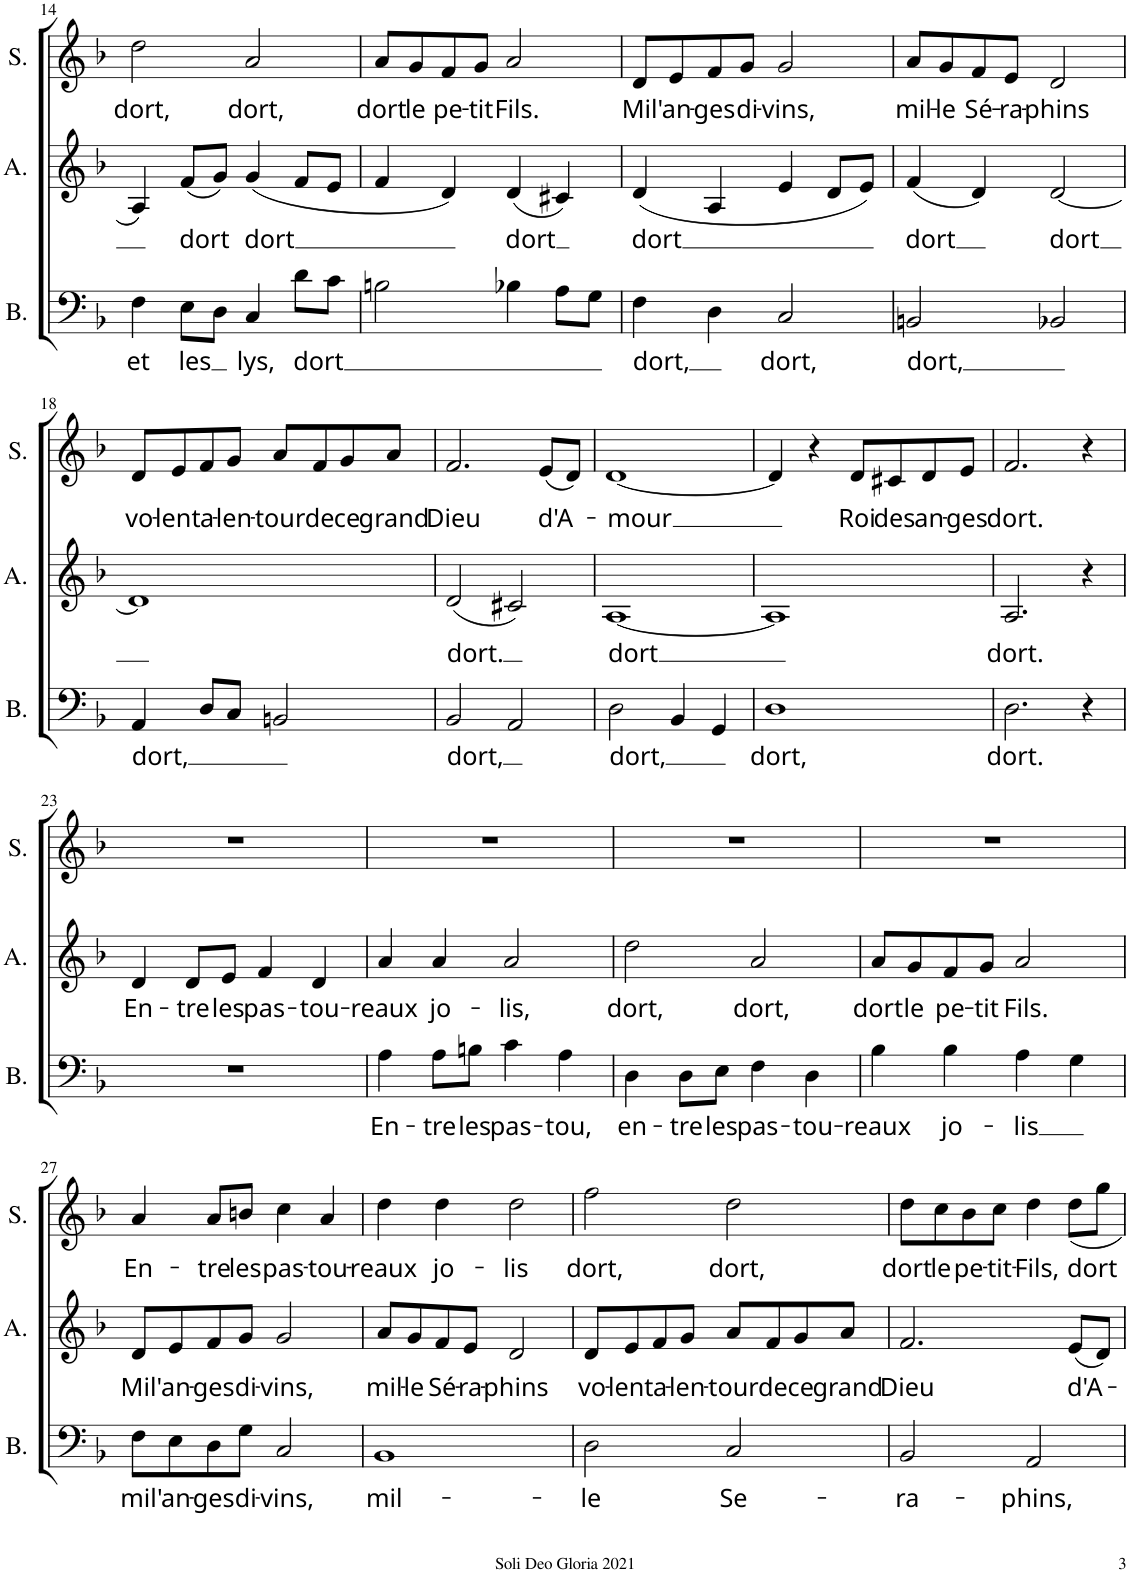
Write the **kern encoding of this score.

**kern	**text	**kern	**text	**kern	**text
*part3	*part3	*part2	*part2	*part1	*part1
*staff3	*staff3	*staff2	*staff2	*staff1	*staff1
*I"Bass	*	*I"Alto	*	*I"Soprano	*
*I'B.	*	*I'A.	*	*I'S.	*
!!LO:PB:g=z
*clefF4	*	*clefG2	*	*clefG2	*
*k[b-]	*	*k[b-]	*	*k[b-]	*
*M4/4	*	*M4/4	*	*M4/4	*
*met(c)	*	*met(c)	*	*met(c)	*
=14	=14	=14	=14	=14	=14
!	!LO:LY:b	!	!	!	!LO:LY:b
4F\	et	4A/	.	2dd\	dort,
!	!LO:LY:b	!	!LO:LY:b	!	!
8E\L	les	(8f/L	dort	.	.
8D\J	.	8g/J)	.	.	.
!	!LO:LY:b	!	!LO:LY:b	!	!LO:LY:b
4C/	lys,	(4g/	dort	2a/	dort,
!	!LO:LY:b	!	!	!	!
8d\L	dort	8f/L	.	.	.
8c\J	.	8e/J	.	.	.
=15	=15	=15	=15	=15	=15
!	!	!	!	!	!LO:LY:b
2Bn\	.	4f/	.	8a/L	dort
!	!	!	!	!	!LO:LY:b
.	.	.	.	8g/	le
!	!	!	!	!	!LO:LY:b
.	.	4d/)	.	8f/	pe-
!	!	!	!	!	!LO:LY:b
.	.	.	.	8g/J	-tit
!	!	!	!LO:LY:b	!	!LO:LY:b
4B-X\	.	(4d/	dort	2a/	Fils.
8A\L	.	4c#X/)	.	.	.
8G\J	.	.	.	.	.
=16	=16	=16	=16	=16	=16
!	!LO:LY:b	!	!LO:LY:b	!	!LO:LY:b
4F\	dort,	(4d/	dort	8d/L	Mil'
!	!	!	!	!	!LO:LY:b
.	.	.	.	8e/	an-
!	!	!	!	!	!LO:LY:b
4D\	.	4A/	.	8f/	-ges
!	!	!	!	!	!LO:LY:b
.	.	.	.	8g/J	di-
!	!LO:LY:b	!	!	!	!LO:LY:b
2C/	dort,	4e/	.	2g/	-vins,
.	.	8d/L	.	.	.
.	.	8e/J)	.	.	.
=17	=17	=17	=17	=17	=17
!	!LO:LY:b	!	!LO:LY:b	!	!LO:LY:b
2BBn/	dort,	(4f/	dort	8a/L	mil-
!	!	!	!	!	!LO:LY:b
.	.	.	.	8g/	-le
!	!	!	!	!	!LO:LY:b
.	.	4d/)	.	8f/	Sé-
!	!	!	!	!	!LO:LY:b
.	.	.	.	8e/J	-ra-
!	!	!	!LO:LY:b	!	!LO:LY:b
2BB-X/	.	[2d/	dort	2d/	-phins
!!LO:LB:g=z
=18	=18	=18	=18	=18	=18
!	!LO:LY:b	!	!	!	!LO:LY:b
4AA/	dort,	1d]	.	8d/L	vo-
!	!	!	!	!	!LO:LY:b
.	.	.	.	8e/	-lent
!	!	!	!	!	!LO:LY:b
8D/L	.	.	.	8f/	a-
!	!	!	!	!	!LO:LY:b
8C/J	.	.	.	8g/J	-len-
!	!	!	!	!	!LO:LY:b
2BBn/	.	.	.	8a/L	-tour
!	!	!	!	!	!LO:LY:b
.	.	.	.	8f/	de
!	!	!	!	!	!LO:LY:b
.	.	.	.	8g/	ce
!	!	!	!	!	!LO:LY:b
.	.	.	.	8a/J	grand
=19	=19	=19	=19	=19	=19
!	!LO:LY:b	!	!LO:LY:b	!	!LO:LY:b
2BB-/	dort,	(2d/	dort.	2.f/	Dieu
2AA/	.	2c#X/)	.	.	.
!	!	!	!	!	!LO:LY:b
.	.	.	.	(8e/L	d'A-
.	.	.	.	8d/J)	.
=20	=20	=20	=20	=20	=20
!	!LO:LY:b	!	!LO:LY:b	!	!LO:LY:b
2D\	dort,	[1A	dort	[1d	-mour
4BB-/	.	.	.	.	.
4GG/	.	.	.	.	.
=21	=21	=21	=21	=21	=21
!	!LO:LY:b	!	!	!	!
1D	dort,	1A]	.	4d/]	.
.	.	.	.	4r	.
!	!	!	!	!	!LO:LY:b
.	.	.	.	8d/L	Roi
!	!	!	!	!	!LO:LY:b
.	.	.	.	8c#X/	des
!	!	!	!	!	!LO:LY:b
.	.	.	.	8d/	an-
!	!	!	!	!	!LO:LY:b
.	.	.	.	8e/J	-ges
=22	=22	=22	=22	=22	=22
!	!LO:LY:b	!	!LO:LY:b	!	!LO:LY:b
2.D\	dort.	2.A/	dort.	2.f/	dort.
4r	.	4r	.	4r	.
!!LO:LB:g=z
=23	=23	=23	=23	=23	=23
!	!	!	!LO:LY:b	!	!
1r	.	4d/	En-	1r	.
!	!	!	!LO:LY:b	!	!
.	.	8d/L	-tre	.	.
!	!	!	!LO:LY:b	!	!
.	.	8e/J	les	.	.
!	!	!	!LO:LY:b	!	!
.	.	4f/	pas-	.	.
!	!	!	!LO:LY:b	!	!
.	.	4d/	-tou-	.	.
=24	=24	=24	=24	=24	=24
!	!LO:LY:b	!	!LO:LY:b	!	!
4A\	En-	4a/	-reaux	1r	.
!	!LO:LY:b	!	!LO:LY:b	!	!
8A\L	-tre	4a/	jo-	.	.
!	!LO:LY:b	!	!	!	!
8Bn\J	les	.	.	.	.
!	!LO:LY:b	!	!LO:LY:b	!	!
4c\	pas-	2a/	-lis,	.	.
!	!LO:LY:b	!	!	!	!
4A\	-tou,	.	.	.	.
=25	=25	=25	=25	=25	=25
!	!LO:LY:b	!	!LO:LY:b	!	!
4D\	en-	2dd\	dort,	1r	.
!	!LO:LY:b	!	!	!	!
8D\L	-tre	.	.	.	.
!	!LO:LY:b	!	!	!	!
8E\J	les	.	.	.	.
!	!LO:LY:b	!	!LO:LY:b	!	!
4F\	pas-	2a/	dort,	.	.
!	!LO:LY:b	!	!	!	!
4D\	-tou-	.	.	.	.
=26	=26	=26	=26	=26	=26
!	!LO:LY:b	!	!LO:LY:b	!	!
4B-\	-reaux	8a/L	dort	1r	.
!	!	!	!LO:LY:b	!	!
.	.	8g/	le	.	.
!	!LO:LY:b	!	!LO:LY:b	!	!
4B-\	jo-	8f/	pe-	.	.
!	!	!	!LO:LY:b	!	!
.	.	8g/J	-tit	.	.
!	!LO:LY:b	!	!LO:LY:b	!	!
4A\	-lis	2a/	Fils.	.	.
4G\	.	.	.	.	.
!!LO:LB:g=z
=27	=27	=27	=27	=27	=27
!	!LO:LY:b	!	!LO:LY:b	!	!LO:LY:b
8F\L	mil'	8d/L	Mil'	4a/	En-
!	!LO:LY:b	!	!LO:LY:b	!	!
8E\	an-	8e/	an-	.	.
!	!LO:LY:b	!	!LO:LY:b	!	!LO:LY:b
8D\	-ges	8f/	-ges	8a/L	-tre
!	!LO:LY:b	!	!LO:LY:b	!	!LO:LY:b
8G\J	di-	8g/J	di-	8bn/J	les
!	!LO:LY:b	!	!LO:LY:b	!	!LO:LY:b
2C/	-vins,	2g/	-vins,	4cc\	pas-
!	!	!	!	!	!LO:LY:b
.	.	.	.	4a/	-tou-
=28	=28	=28	=28	=28	=28
!	!LO:LY:b	!	!LO:LY:b	!	!LO:LY:b
1BB-	mil-	8a/L	mil-	4dd\	-reaux
!	!	!	!LO:LY:b	!	!
.	.	8g/	-le	.	.
!	!	!	!LO:LY:b	!	!LO:LY:b
.	.	8f/	Sé-	4dd\	jo-
!	!	!	!LO:LY:b	!	!
.	.	8e/J	-ra-	.	.
!	!	!	!LO:LY:b	!	!LO:LY:b
.	.	2d/	-phins	2dd\	-lis
=29	=29	=29	=29	=29	=29
!	!LO:LY:b	!	!LO:LY:b	!	!LO:LY:b
2D\	-le	8d/L	vo-	2ff\	dort,
!	!	!	!LO:LY:b	!	!
.	.	8e/	-lent	.	.
!	!	!	!LO:LY:b	!	!
.	.	8f/	a-	.	.
!	!	!	!LO:LY:b	!	!
.	.	8g/J	-len-	.	.
!	!LO:LY:b	!	!LO:LY:b	!	!LO:LY:b
2C/	Se-	8a/L	-tour	2dd\	dort,
!	!	!	!LO:LY:b	!	!
.	.	8f/	de	.	.
!	!	!	!LO:LY:b	!	!
.	.	8g/	ce	.	.
!	!	!	!LO:LY:b	!	!
.	.	8a/J	grand	.	.
=30	=30	=30	=30	=30	=30
!	!LO:LY:b	!	!LO:LY:b	!	!LO:LY:b
2BB-/	-ra-	2.f/	Dieu	8dd\L	dort
!	!	!	!	!	!LO:LY:b
.	.	.	.	8cc\	le
!	!	!	!	!	!LO:LY:b
.	.	.	.	8b-\	pe-
!	!	!	!	!	!LO:LY:b
.	.	.	.	8cc\J	-tit-
!	!LO:LY:b	!	!	!	!LO:LY:b
2AA/	-phins,	.	.	4dd\	-Fils,
!	!	!	!LO:LY:b	!	!LO:LY:b
.	.	(8e/L	d'A-	8dd\L	dort
.	.	8d/J)	.	8gg\J	.
=	=	=	=	=	=
*-	*-	*-	*-	*-	*-
